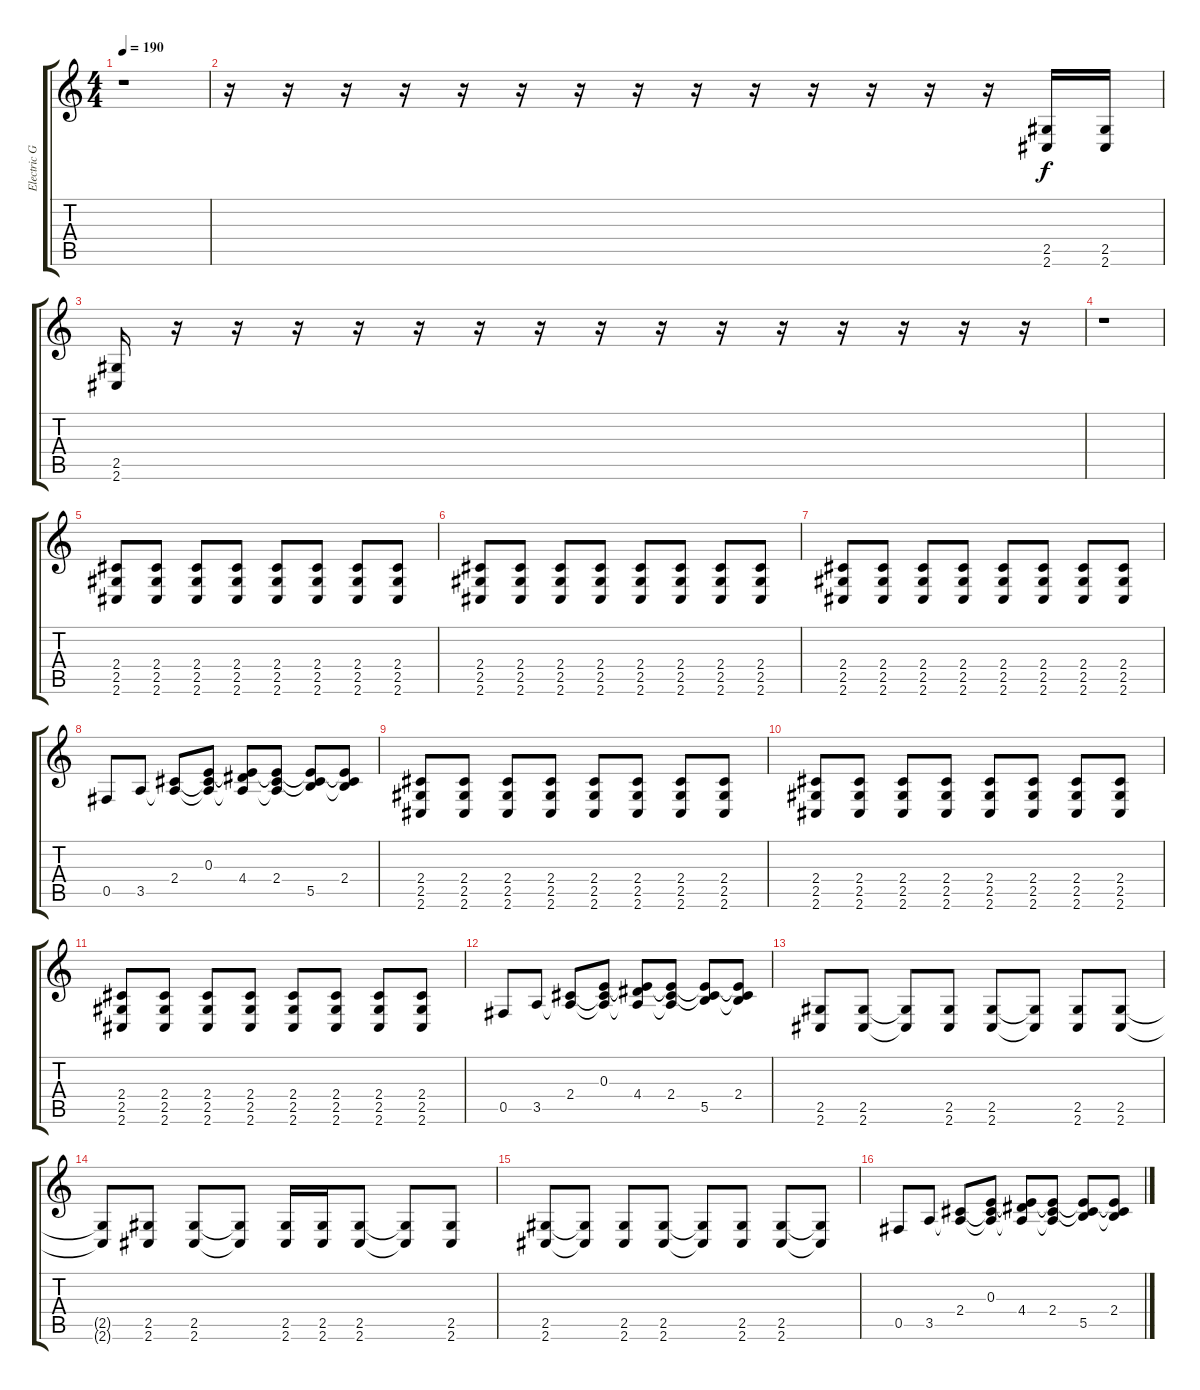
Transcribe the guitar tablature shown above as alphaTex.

\track ("Electric Guitar 2" "Electric G") {instrument distortionguitar}
\staff {score tabs}
\tuning (Db4 Ab3 E3 B2 Gb2 B1) {hide}
\ts (4 4)
\tempo 190
\clef g2
\ks c
r.1{dy f} |
r.16 r.16 r.16 r.16 r.16 r.16 r.16 r.16 r.16 r.16 r.16 r.16 r.16 r.16 (2.5 2.6).16 (2.5 2.6).16 |
(2.5 2.6).16 r.16 r.16 r.16 r.16 r.16 r.16 r.16 r.16 r.16 r.16 r.16 r.16 r.16 r.16 r.16 |
r.1 |
(2.4 2.5 2.6).8 (2.4 2.5 2.6).8 (2.4 2.5 2.6).8 (2.4 2.5 2.6).8 (2.4 2.5 2.6).8 (2.4 2.5 2.6).8 (2.4 2.5 2.6).8 (2.4 2.5 2.6).8 |
(2.4 2.5 2.6).8 (2.4 2.5 2.6).8 (2.4 2.5 2.6).8 (2.4 2.5 2.6).8 (2.4 2.5 2.6).8 (2.4 2.5 2.6).8 (2.4 2.5 2.6).8 (2.4 2.5 2.6).8 |
(2.4 2.5 2.6).8 (2.4 2.5 2.6).8 (2.4 2.5 2.6).8 (2.4 2.5 2.6).8 (2.4 2.5 2.6).8 (2.4 2.5 2.6).8 (2.4 2.5 2.6).8 (2.4 2.5 2.6).8 |
0.5.8 3.5.8 (2.4 3.5{t}).8 (0.3 2.4{t} 3.5{t}).8 (0.3{t} 4.4 3.5{t}).8 (0.3{t} 2.4 3.5{t}).8 (0.3{t} 2.4{t} 5.5).8 (0.3{t} 2.4 5.5{t}).8 |
(2.4 2.5 2.6).8 (2.4 2.5 2.6).8 (2.4 2.5 2.6).8 (2.4 2.5 2.6).8 (2.4 2.5 2.6).8 (2.4 2.5 2.6).8 (2.4 2.5 2.6).8 (2.4 2.5 2.6).8 |
(2.4 2.5 2.6).8 (2.4 2.5 2.6).8 (2.4 2.5 2.6).8 (2.4 2.5 2.6).8 (2.4 2.5 2.6).8 (2.4 2.5 2.6).8 (2.4 2.5 2.6).8 (2.4 2.5 2.6).8 |
(2.4 2.5 2.6).8 (2.4 2.5 2.6).8 (2.4 2.5 2.6).8 (2.4 2.5 2.6).8 (2.4 2.5 2.6).8 (2.4 2.5 2.6).8 (2.4 2.5 2.6).8 (2.4 2.5 2.6).8 |
0.5.8 3.5.8 (2.4 3.5{t}).8 (0.3 2.4{t} 3.5{t}).8 (0.3{t} 4.4 3.5{t}).8 (0.3{t} 2.4 3.5{t}).8 (0.3{t} 2.4{t} 5.5).8 (0.3{t} 2.4 5.5{t}).8 |
(2.5 2.6).8 (2.5 2.6).8 (2.5{t} 2.6{t}).8 (2.5 2.6).8 (2.5 2.6).8 (2.5{t} 2.6{t}).8 (2.5 2.6).8 (2.5 2.6).8 |
(2.5{t} 2.6{t}).8 (2.5 2.6).8 (2.5 2.6).8 (2.5{t} 2.6{t}).8 (2.5 2.6).16 (2.5 2.6).16 (2.5 2.6).8 (2.5{t} 2.6{t}).8 (2.5 2.6).8 |
(2.5 2.6).8 (2.5{t} 2.6{t}).8 (2.5 2.6).8 (2.5 2.6).8 (2.5{t} 2.6{t}).8 (2.5 2.6).8 (2.5 2.6).8 (2.5{t} 2.6{t}).8 |
0.5.8 3.5.8 (2.4 3.5{t}).8 (0.3 2.4{t} 3.5{t}).8 (0.3{t} 4.4 3.5{t}).8 (0.3{t} 2.4 3.5{t}).8 (0.3{t} 2.4{t} 5.5).8 (0.3{t} 2.4 5.5{t}).8
